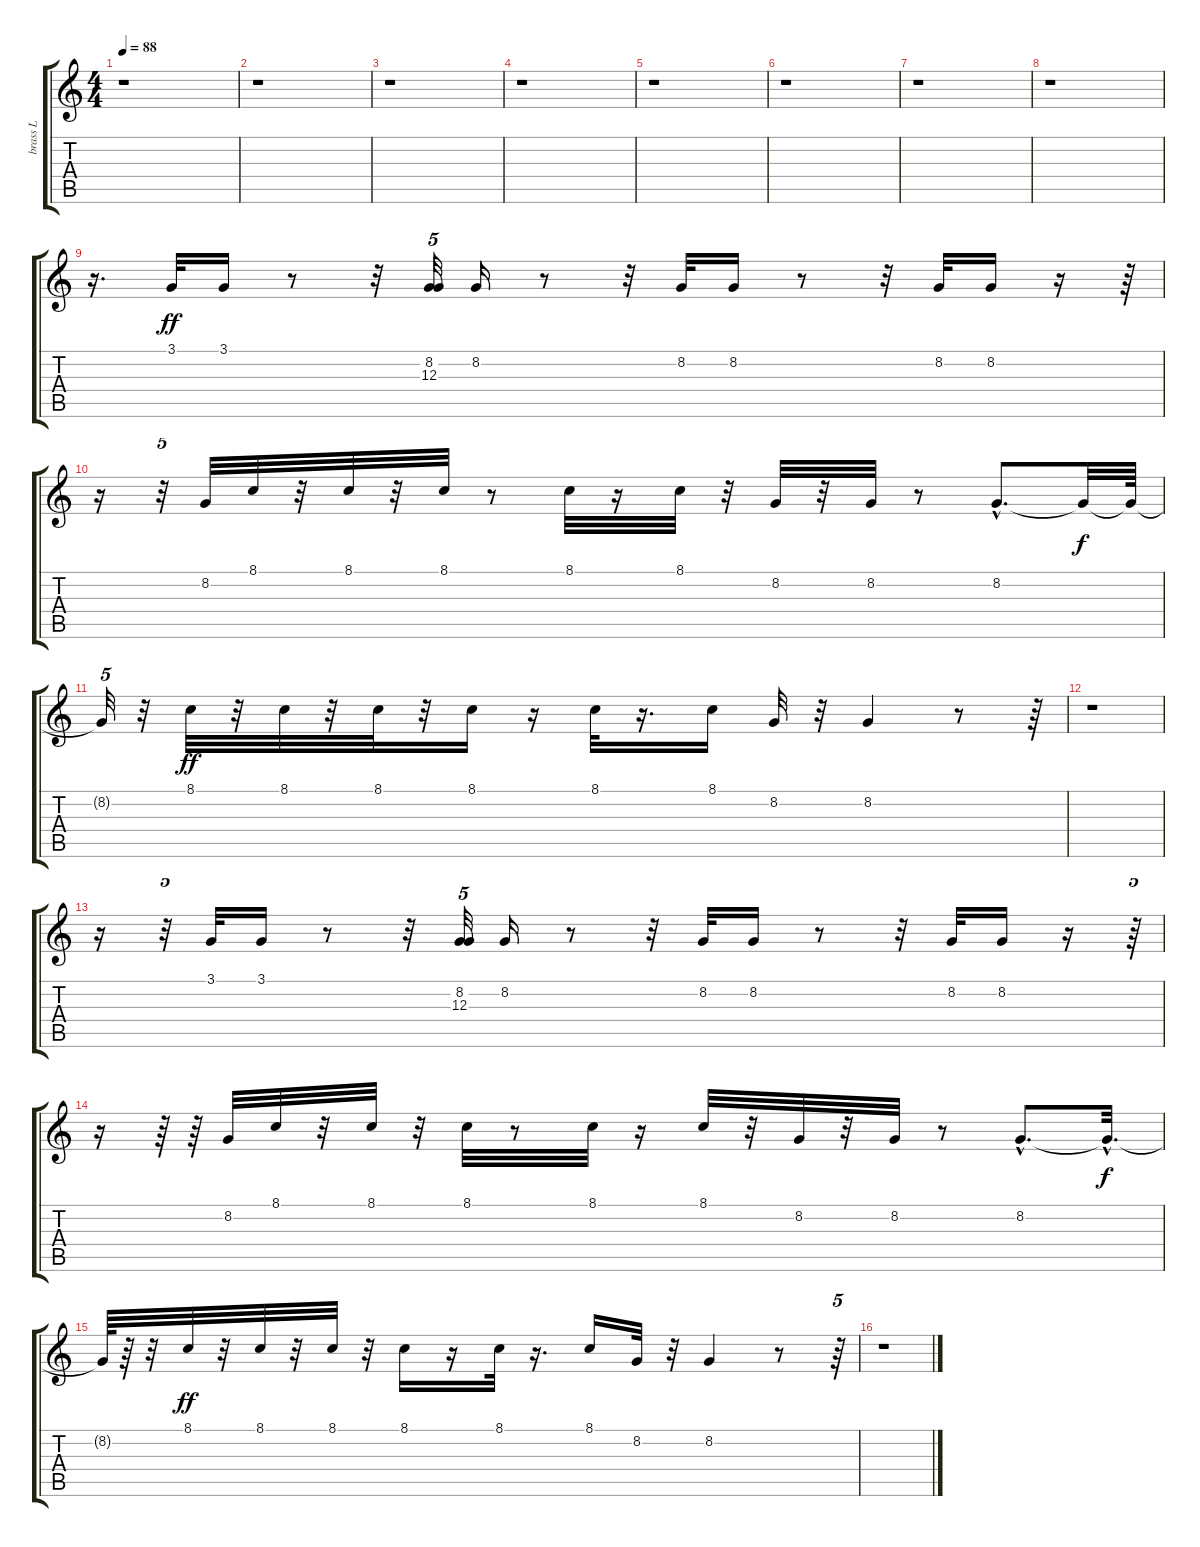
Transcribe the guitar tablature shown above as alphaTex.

\track ("brass L" "brass L") {instrument brasssection}
\staff {score tabs}
\tuning (E4 B3 G3 D3 A2 E2) {hide}
\ts (4 4)
\tempo 88
\clef g2
\ks c
r.1{dy f} |
r.1 |
r.1 |
r.1 |
r.1 |
r.1 |
r.1 |
r.1 |
r.16{d} 3.1.32{dy ff} 3.1.16 r.8 r.32 (8.2 12.3).32{tu (5 4)} 8.2.16 r.8 r.32 8.2.32 8.2.16 r.8 r.32 8.2.32 8.2.16 r.16 r.64 |
r.16 r.32{tu (5 4)} 8.2.32 8.1.32 r.32 8.1.32 r.32 8.1.32 r.8 8.1.32 r.16 8.1.32 r.32 8.2.32 r.32 8.2.32 r.8 8.2{hac}.8{d} 8.2{t}.32{dy f} 8.2{t}.64 |
8.2{t}.32{tu (5 4)} r.32 8.1.32{dy ff} r.32 8.1.32 r.32 8.1.32 r.32 8.1.16 r.16 8.1.32 r.16{d} 8.1.16 8.2.32 r.32 8.2.4 r.8 r.64 |
r.1 |
r.16 r.32{tu (5 4)} 3.1.32 3.1.16 r.8 r.32 (8.2 12.3).32{tu (5 4)} 8.2.16 r.8 r.32 8.2.32 8.2.16 r.8 r.32 8.2.32 8.2.16 r.16 r.64{tu (5 4)} |
r.16 r.64 r.64 8.2.32 8.1.32 r.32 8.1.32 r.32 8.1.32 r.8 8.1.32 r.16 8.1.32 r.32 8.2.32 r.32 8.2.32 r.8 8.2{hac}.8{d} 8.2{hac t}.32{d dy f} |
8.2{t}.64 r.64 r.32 8.1.32{dy ff} r.32 8.1.32 r.32 8.1.32 r.32 8.1.16 r.16 8.1.32 r.16{d} 8.1.16 8.2.32 r.32 8.2.4 r.8 r.64{tu (5 4)} |
r.1
